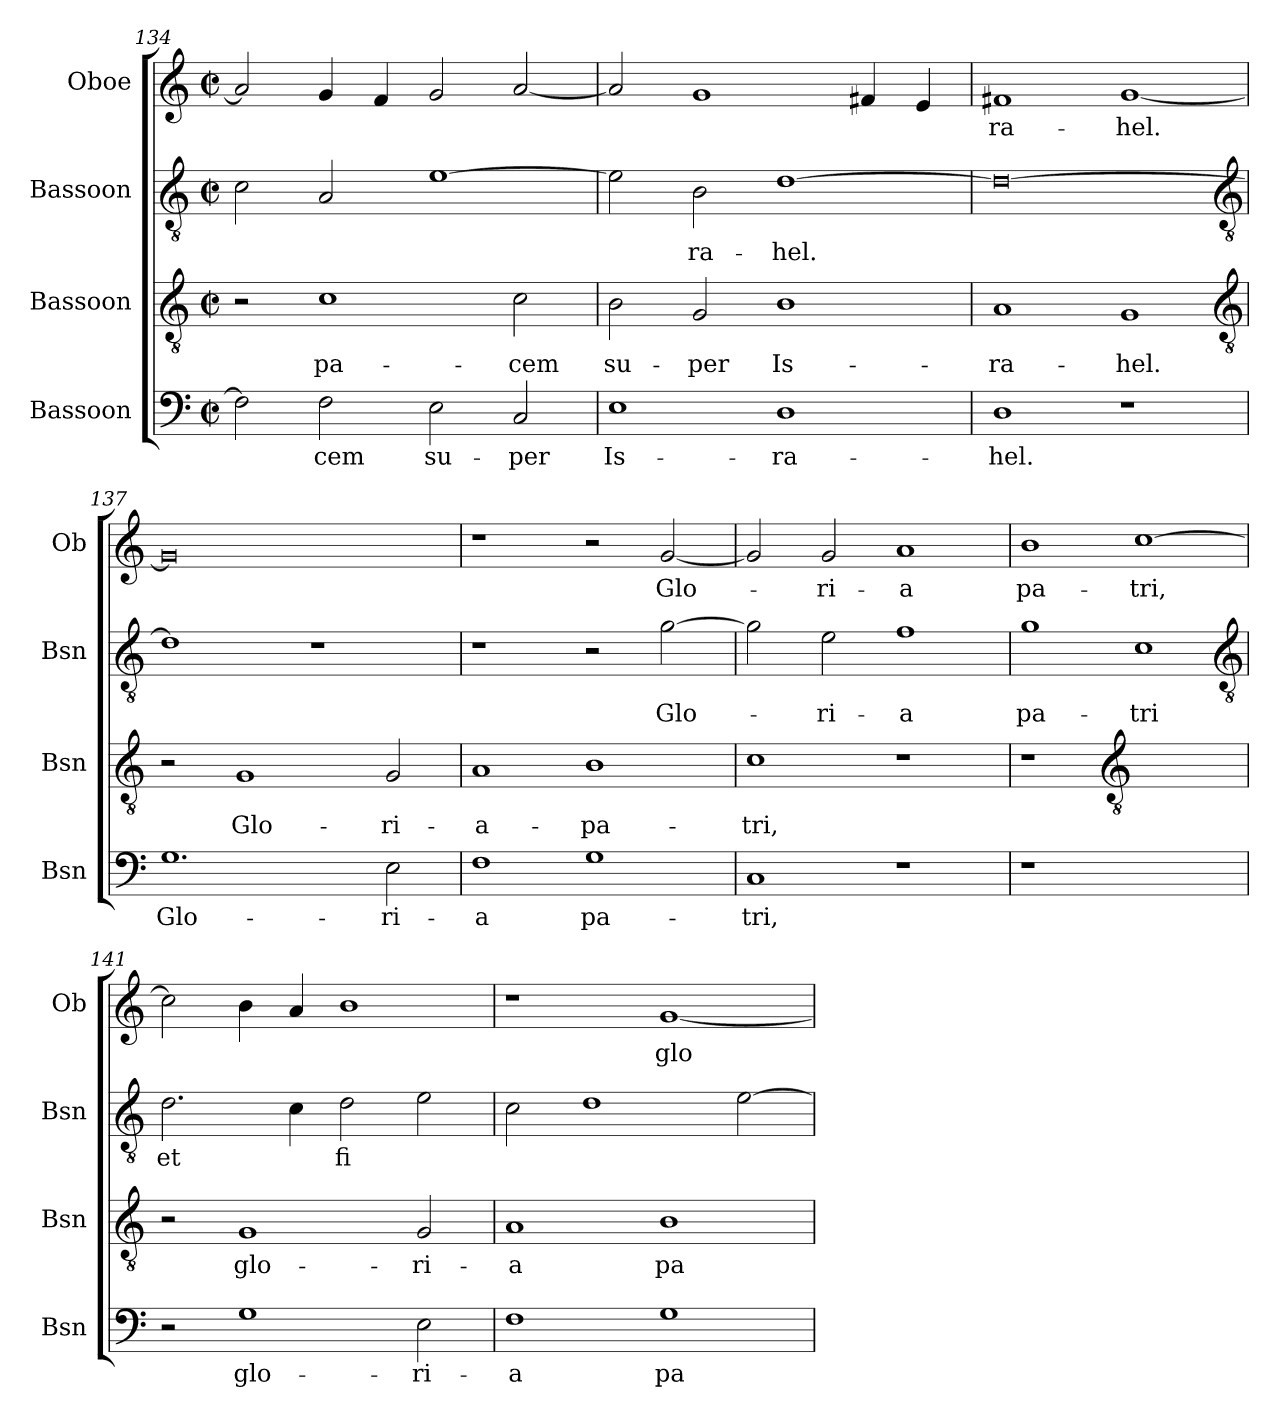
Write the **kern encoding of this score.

**kern	**text	**kern	**text	**kern	**text	**kern	**text
*part4	*part4	*part3	*part3	*part2	*part2	*part1	*part1
*staff4	*staff4	*staff3	*staff3	*staff2	*staff2	*staff1	*staff1
*I"Bassoon	*	*I"Bassoon	*	*I"Bassoon	*	*I"Oboe	*
*I'Bsn	*	*I'Bsn	*	*I'Bsn	*	*I'Ob	*
*clefF4	*	*clefGv2	*	*clefGv2	*	*clefG2	*
*M2/2	*	*M2/2	*	*M2/2	*	*M2/2	*
*met(c|)	*	*met(c|)	*	*met(c|)	*	*met(c|)	*
=134	=134	=134	=134	=134	=134	=134	=134
2F]	.	2r	.	2c	.	2a]	.
!	!LO:LY:b	!	!LO:LY:b	!	!	!	!
2F	-cem	1c	pa-	2A	.	4g	.
.	.	.	.	.	.	4f	.
!	!LO:LY:b	!	!	!	!	!	!
2E	su-	.	.	[1e	.	2g	.
!	!LO:LY:b	!	!LO:LY:b	!	!	!	!
2C	-per	2c	-cem	.	.	[2a	.
=135	=135	=135	=135	=135	=135	=135	=135
!	!LO:LY:b	!	!LO:LY:b	!	!	!	!
1E	Is-	2B	su-	2e]	.	2a]	.
!	!	!	!LO:LY:b	!	!LO:LY:b	!	!
.	.	2G	-per	2B	-ra-	1g	.
!	!LO:LY:b	!	!LO:LY:b	!	!LO:LY:b	!	!
1D	-ra-	1B	Is-	[1d	-hel.	.	.
.	.	.	.	.	.	4f#X	.
.	.	.	.	.	.	4e	.
=136	=136	=136	=136	=136	=136	=136	=136
!	!LO:LY:b	!	!LO:LY:b	!	!	!	!LO:LY:b
1D	-hel.	1A	-ra-	0d_	.	1f#X	ra-
!	!	!	!LO:LY:b	!	!	!	!LO:LY:b
1r	.	1G	-hel.	.	.	[1g	-hel.
*	*	*clefGv2	*	*clefGv2	*	*	*
!!LO:LB:g=z
=137	=137	=137	=137	=137	=137	=137	=137
!	!LO:LY:b	!	!	!	!	!	!
1.G	Glo-	2r	.	1d]	.	0g]	.
!	!	!	!LO:LY:b	!	!	!	!
.	.	1G	Glo-	.	.	.	.
.	.	.	.	1r	.	.	.
!	!LO:LY:b	!	!LO:LY:b	!	!	!	!
2E	-ri-	2G	-ri-	.	.	.	.
=138	=138	=138	=138	=138	=138	=138	=138
!	!LO:LY:b	!	!LO:LY:b	!	!	!	!
1F	-a	1A	-a-	1r	.	1r	.
!	!LO:LY:b	!	!LO:LY:b	!	!	!	!
1G	pa-	1B	-pa-	2r	.	2r	.
!	!	!	!	!	!LO:LY:b	!	!LO:LY:b
.	.	.	.	[2g	Glo-	[2g	Glo-
=139	=139	=139	=139	=139	=139	=139	=139
!	!LO:LY:b	!	!LO:LY:b	!	!	!	!
1C	-tri,	1c	-tri,	2g]	.	2g]	.
!	!	!	!	!	!LO:LY:b	!	!LO:LY:b
.	.	.	.	2e	-ri-	2g	-ri-
!	!	!	!	!	!LO:LY:b	!	!LO:LY:b
1r	.	1r	.	1f	-a	1a	-a
=140	=140	=140	=140	=140	=140	=140	=140
!	!	!	!	!	!LO:LY:b	!	!LO:LY:b
1r	.	1r	.	1g	pa-	1b	pa-
*	*	*clefGv2	*	*	*	*	*
!	!	!	!	!	!LO:LY:b	!	!LO:LY:b
1ryy	.	1ryy	.	1c	-tri	[1cc	-tri,
*	*	*	*	*clefGv2	*	*	*
!!LO:LB:g=z
=141	=141	=141	=141	=141	=141	=141	=141
!	!	!	!	!	!LO:LY:b	!	!
2r	.	2r	.	2.d	et	2cc]	.
!	!LO:LY:b	!	!LO:LY:b	!	!	!	!
1G	glo-	1G	glo-	.	.	4b	.
.	.	.	.	4c	.	4a	.
!	!	!	!	!	!LO:LY:b	!	!
.	.	.	.	2d	fi	1b	.
!	!LO:LY:b	!	!LO:LY:b	!	!	!	!
2E	-ri-	2G	-ri-	2e	.	.	.
=142	=142	=142	=142	=142	=142	=142	=142
!	!LO:LY:b	!	!LO:LY:b	!	!	!	!
1F	-a	1A	-a	2c	.	1r	.
.	.	.	.	1d	.	.	.
!	!LO:LY:b	!	!LO:LY:b	!	!	!	!LO:LY:b
1G	pa-	1B	pa-	.	.	[1g	glo-
.	.	.	.	[2e	.	.	.
=	=	=	=	=	=	=	=
*-	*-	*-	*-	*-	*-	*-	*-
